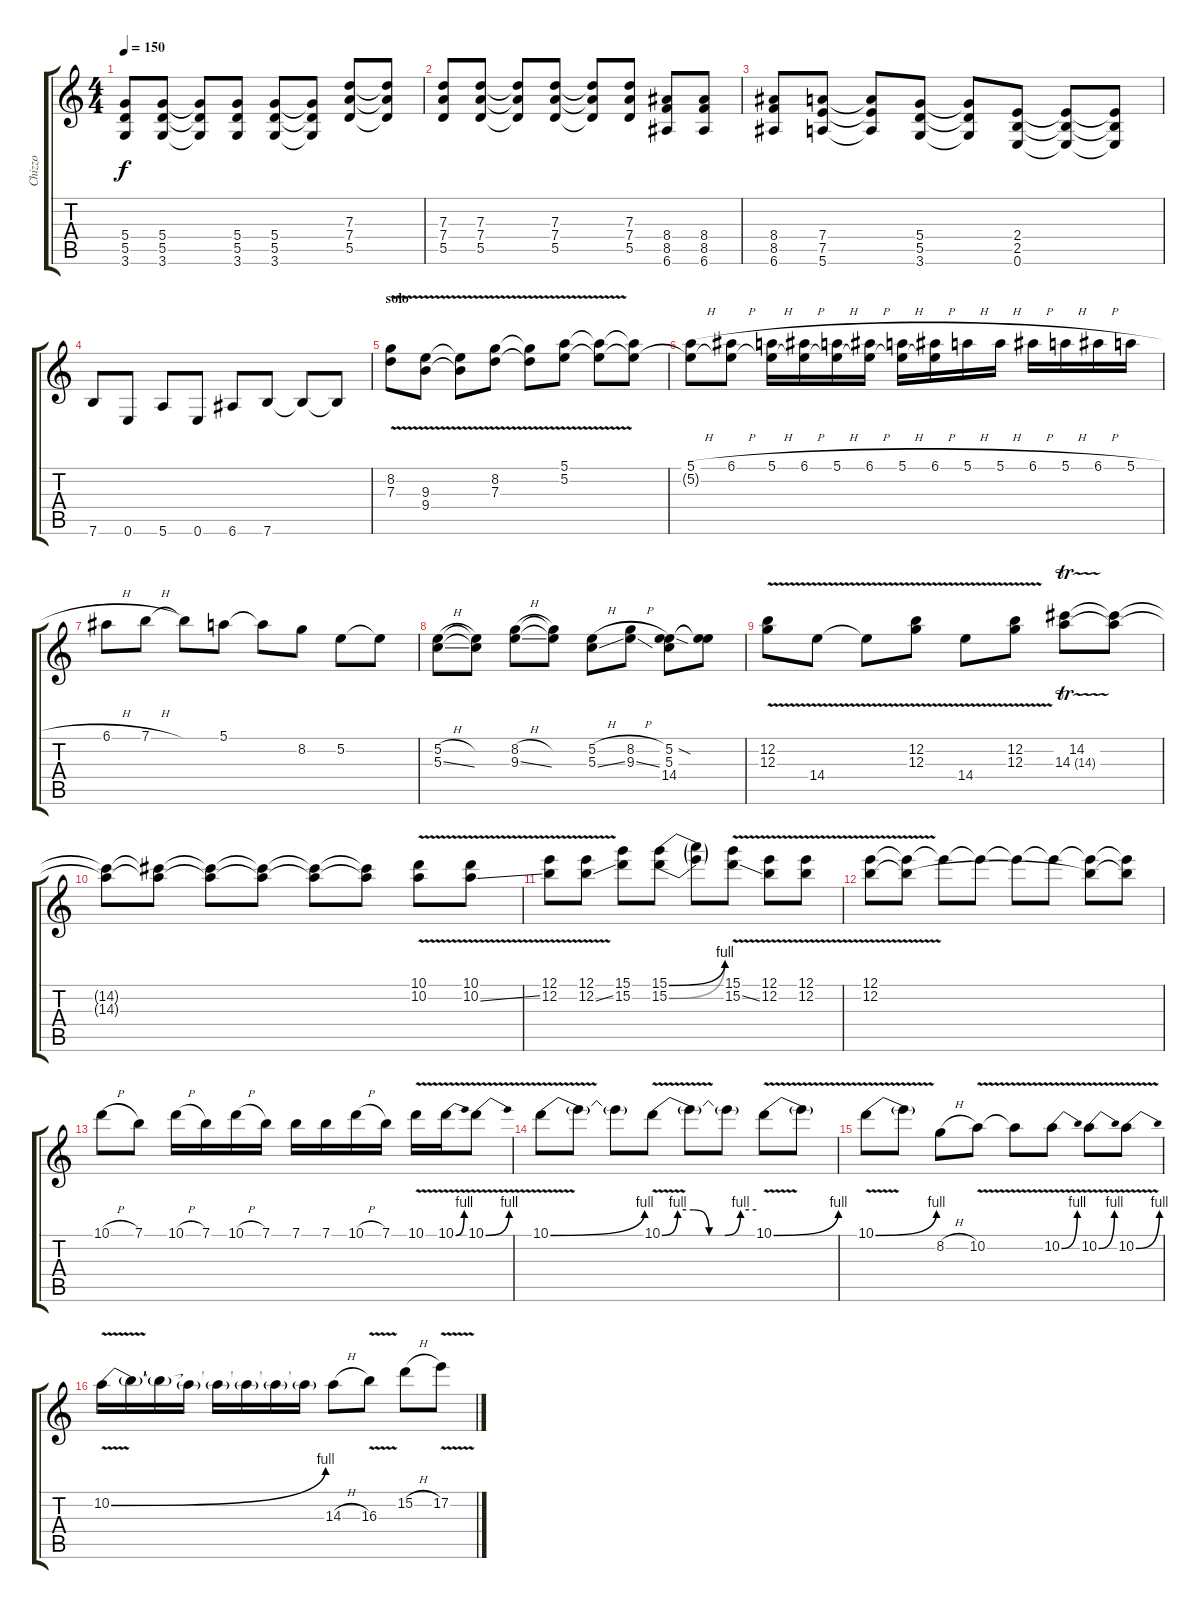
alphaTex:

\track ("Chizzo" "Chizzo") {instrument distortionguitar}
\staff {score tabs}
\tuning (E4 B3 G3 D3 A2 E2) {hide}
\ts (4 4)
\tempo 150
\clef g2
\ks c
(5.4{t} 5.5{t} 3.6{t}).8{dy f} (5.4 5.5 3.6).8 (5.4{t} 5.5{t} 3.6{t}).8 (5.4 5.5 3.6).8 (5.4 5.5 3.6).8 (5.4{t} 5.5{t} 3.6{t}).8 (7.3 7.4 5.5).8 (7.3{t} 7.4{t} 5.5{t}).8 |
(7.3 7.4 5.5).8 (7.3 7.4 5.5).8 (7.3{t} 7.4{t} 5.5{t}).8 (7.3 7.4 5.5).8 (7.3{t} 7.4{t} 5.5{t}).8 (7.3 7.4 5.5).8 (8.4 8.5 6.6).8 (8.4 8.5 6.6).8 |
(8.4 8.5 6.6).8 (7.4 7.5 5.6).8 (7.4{t} 7.5{t} 5.6{t}).8 (5.4 5.5 3.6).8 (5.4{t} 5.5{t} 3.6{t}).8 (2.4 2.5 0.6).8 (2.4{t} 2.5{t} 0.6{t}).8 (2.4{t} 2.5{t} 0.6{t}).8 |
7.6.8 0.6.8 5.6.8 0.6.8 6.6.8 7.6.8 7.6{t}.8 7.6{t}.8 |
\section ("" "solo")
(8.2 7.3{v}).8 (9.3{v} 9.4).8 (9.3{t} 9.4{t}).8 (8.2{v} 7.3).8 (8.2{t} 7.3{t}).8 (5.1{v} 5.2).8 (5.1{t} 5.2{t}).8 (5.1{t} 5.2{t}).8 |
(5.1{h} 5.2{t}).8 (6.1{h} 5.2{t}).8 (5.1{h} 5.2{t}).16 (6.1{h} 5.2{t}).16 (5.1{h} 5.2{t}).16 (6.1{h} 5.2{t}).16 (5.1{h} 5.2{t}).16 (6.1{h} 5.2{t}).16 5.1{h}.16 5.1{h}.16 6.1{h}.16 5.1{h}.16 6.1{h}.16 5.1{h}.16 |
6.1{h}.8 7.1{h}.8 7.1{t}.8 5.1.8 5.1{t}.8 8.2.8 5.2.8 5.2{t}.8 |
(5.2{h} 5.3{ss}).8 (5.2{t} 5.3{t}).8 (8.2{h} 9.3{ss}).8 (8.2{t} 9.3{t}).8 (5.2{h} 5.3{ss}).8 (8.2{h} 9.3{ss}).8 (5.2{sod} 5.3 14.4).8 (5.2{t} 14.4{t}).8 |
(12.2{v} 12.3).8 14.4{v}.8 14.4{t}.8 (12.2{v} 12.3).8 14.4{v}.8 (12.2 12.3{v}).8 (14.2 14.3{tr (14 32)}).8 (14.2{t} 14.3{t}).8 |
(14.2{t} 14.3{t}).8 (14.2{t} 14.3{t}).8 (14.2{t} 14.3{t}).8 (14.2{t} 14.3{t}).8 (14.2{t} 14.3{t}).8 (14.2{t} 14.3{t}).8 (10.1{v} 10.2).8 (10.1{v} 10.2{ss}).8 |
(12.1{v} 12.2).8 (12.1{v} 12.2{ss}).8 (15.1 15.2).8 (15.1{be (bend 0 0 60 4)} 15.2{be (bend 0 0 60 4)}).8 (15.1{t} 15.2{t}).8 (15.1{v} 15.2{ss}).8 (12.1{v} 12.2).8 (12.1{v} 12.2).8 |
(12.1{v} 12.2).8 (12.1{t} 12.2{t}).8 12.1{t}.8 12.1{t}.8 12.1{t}.8 12.1{t}.8 (12.1{t} 12.2{t}).8 (12.1{t} 12.2{t}).8 |
10.1{h}.8 7.1.8 10.1{h}.16 7.1.16 10.1{h}.16 7.1.16 7.1.16 7.1.16 10.1{h}.16 7.1.16 10.1{v}.16 10.1{be (bend 0 0 60 4) v}.16 10.1{be (bend 0 0 60 4) v}.8 |
10.1{be (bend 0 0 60 4) v}.8 10.1{t}.8 10.1{t}.8 10.1{be (custom 0 0 10 4 20 4 30 0 40 0 50 4 60 4) v}.8 10.1{t}.8 10.1{t}.8 10.1{be (bend 0 0 60 4) v}.8 10.1{t}.8 |
10.1{be (bend 0 0 60 4) v}.8 10.1{t}.8 8.2{h}.8 10.2{v}.8 10.2{t}.8 10.2{be (bend 0 0 60 4) v}.8 10.2{be (bend 0 0 60 4) v}.8 10.2{be (bend 0 0 60 4) v}.8 |
10.2{be (bend 0 0 60 4) v}.16 10.2{t}.16 10.2{t}.16 10.2{t}.16 10.2{t}.16 10.2{t}.16 10.2{t}.16 10.2{t}.16 14.3{h}.8 16.3{v}.8 15.2{h}.8 17.2{v}.8
